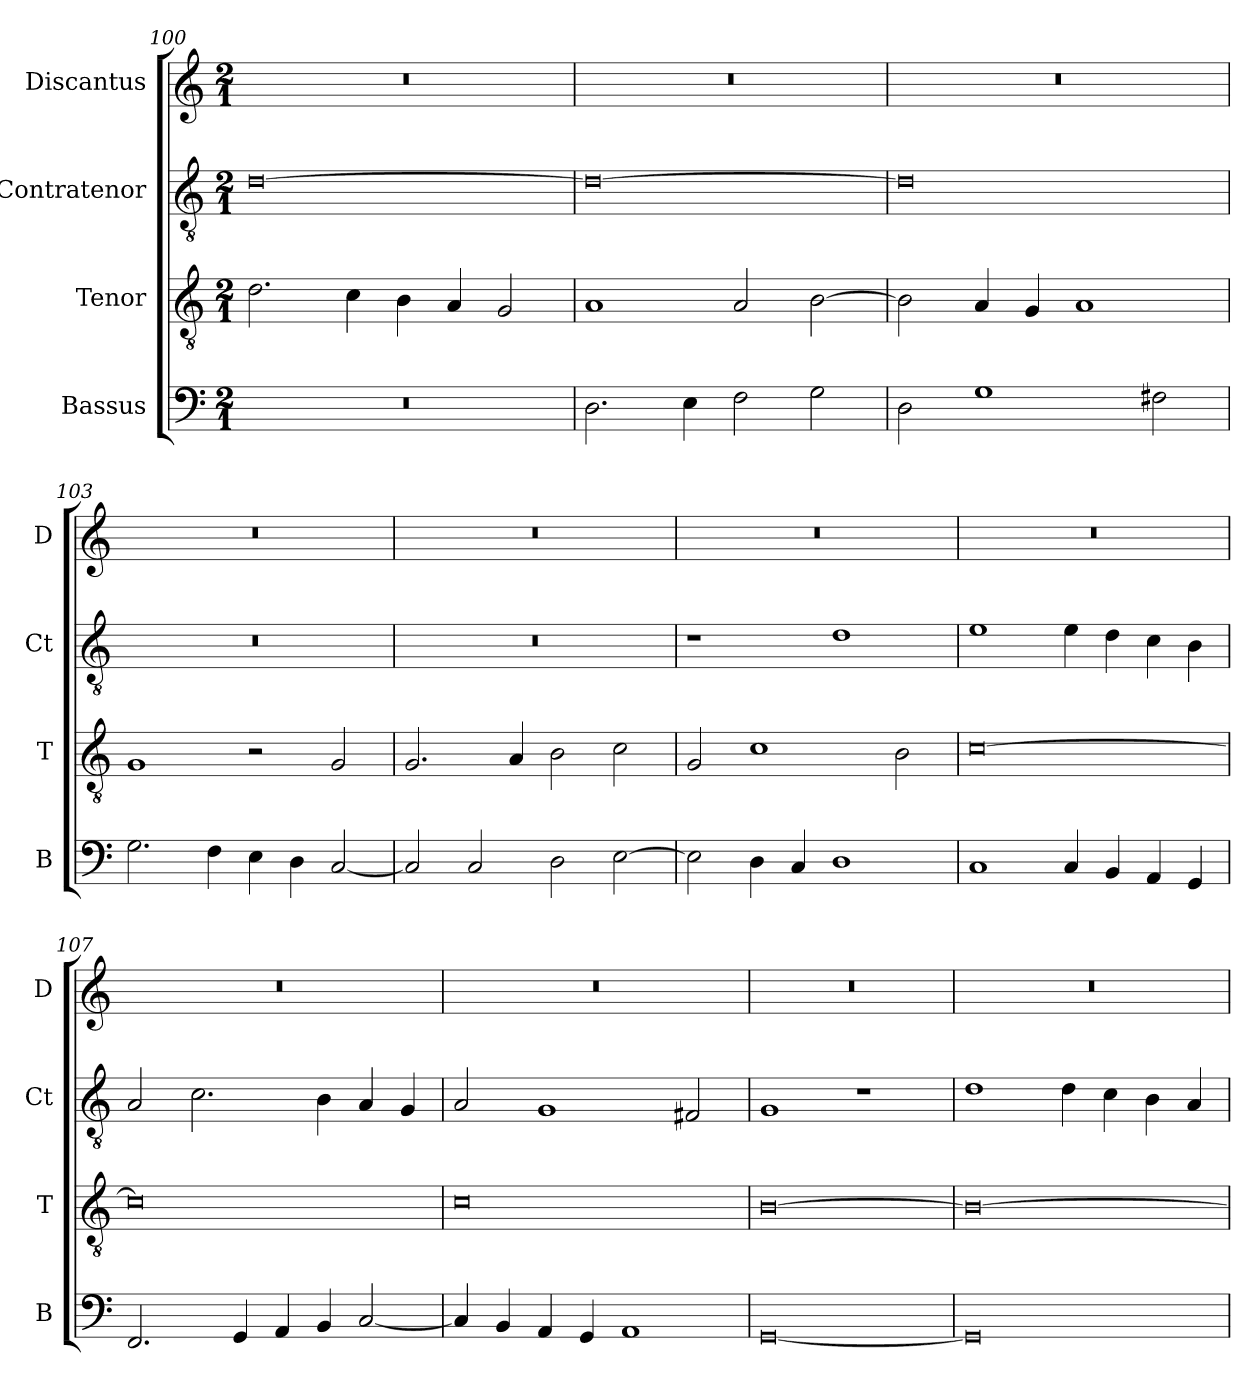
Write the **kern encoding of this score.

**kern	**kern	**kern	**kern
*part4	*part3	*part2	*part1
*staff4	*staff3	*staff2	*staff1
*I"Bassus	*I"Tenor	*I"Contratenor	*I"Discantus
*I'B	*I'T	*I'Ct	*I'D
*clefF4	*clefGv2	*clefGv2	*clefG2
*k[]	*k[]	*k[]	*k[]
*M2/1	*M2/1	*M2/1	*M2/1
=100	=100	=100	=100
0r	2.d\	[0d	0r
.	4c\	.	.
.	4B\	.	.
.	4A/	.	.
.	2G/	.	.
=101	=101	=101	=101
2.D\	1A	0d_	0r
4E\	.	.	.
2F\	2A/	.	.
2G\	[2B\	.	.
=102	=102	=102	=102
2D\	2B\]	0d]	0r
1G	4A/	.	.
.	4G/	.	.
.	1A	.	.
2F#X\	.	.	.
=103	=103	=103	=103
2.G\	1G	0r	0r
4F\	.	.	.
4E\	2r	.	.
4D\	.	.	.
[2C/	2G/	.	.
=104	=104	=104	=104
2C/]	2.G/	0r	0r
2C/	.	.	.
.	4A/	.	.
2D\	2B\	.	.
[2E\	2c\	.	.
=105	=105	=105	=105
2E\]	2G/	1r	0r
4D\	1c	.	.
4C/	.	.	.
1D	.	1d	.
.	2B\	.	.
=106	=106	=106	=106
1C	[0c	1e	0r
4C/	.	4e\	.
4BB/	.	4d\	.
4AA/	.	4c\	.
4GG/	.	4B\	.
=107	=107	=107	=107
2.FF/	0c]	2A/	0r
.	.	2.c\	.
4GG/	.	.	.
4AA/	.	.	.
4BB/	.	4B\	.
[2C/	.	4A/	.
.	.	4G/	.
=108	=108	=108	=108
4C/]	0c	2A/	0r
4BB/	.	.	.
4AA/	.	1G	.
4GG/	.	.	.
1AA	.	.	.
.	.	2F#X/	.
=109	=109	=109	=109
[0GG	[0B	1G	0r
.	.	1r	.
=110	=110	=110	=110
0GG]	0B_	1d	0r
.	.	4d\	.
.	.	4c\	.
.	.	4B\	.
.	.	4A/	.
=	=	=	=
*-	*-	*-	*-
